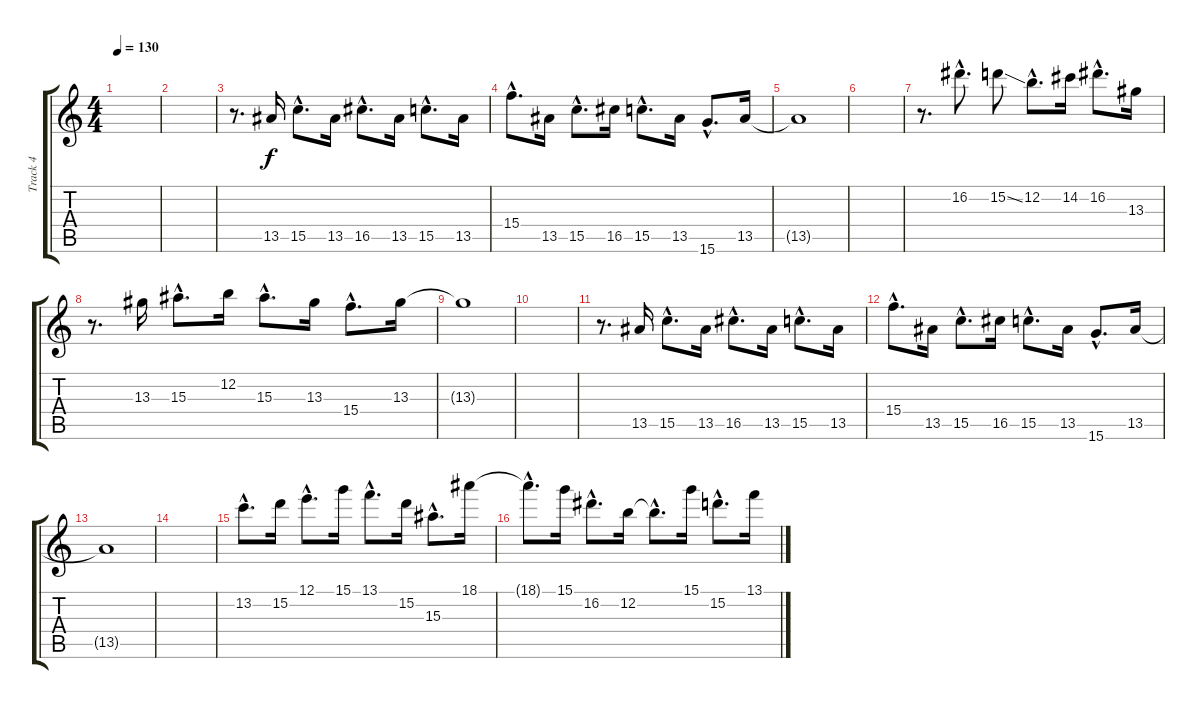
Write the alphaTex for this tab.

\track ("Track 4" "Track 4") {instrument electricguitarjazz}
\staff {score tabs}
\tuning (E4 B3 G3 D3 A2 E2) {hide}
\ts (4 4)
\tempo 130
\clef g2
\ks c
|
|
r.8{d} 13.5.16 15.5{hac}.8{d} 13.5.16 16.5{hac}.8{d} 13.5.16 15.5{hac}.8{d} 13.5.16 |
15.4{hac}.8{d} 13.5.16 15.5{hac}.8{d} 16.5.16 15.5{hac}.8{d} 13.5.16 15.6{hac}.8{d} 13.5.16 |
13.5{t}.1 |
|
r.8{d} 16.2{hac}.8{d} 15.2{ss}.8 12.2{hac}.8{d} 14.2.16 16.2{hac}.8{d} 13.3.16 |
r.8{d} 13.3.16 15.3{hac}.8{d} 12.2.16 15.3{hac}.8{d} 13.3.16 15.4{hac}.8{d} 13.3.16 |
13.3{t}.1 |
|
r.8{d} 13.5.16 15.5{hac}.8{d} 13.5.16 16.5{hac}.8{d} 13.5.16 15.5{hac}.8{d} 13.5.16 |
15.4{hac}.8{d} 13.5.16 15.5{hac}.8{d} 16.5.16 15.5{hac}.8{d} 13.5.16 15.6{hac}.8{d} 13.5.16 |
13.5{t}.1 |
|
13.2{hac}.8{d} 15.2.16 12.1{hac}.8{d} 15.1.16 13.1{hac}.8{d} 15.2.16 15.3{hac}.8{d} 18.1.16 |
18.1{hac t}.8{d} 15.1.16 16.2{hac}.8{d} 12.2.16 12.2{hac t}.8{d} 15.1.16 15.2{hac}.8{d} 13.1.16
